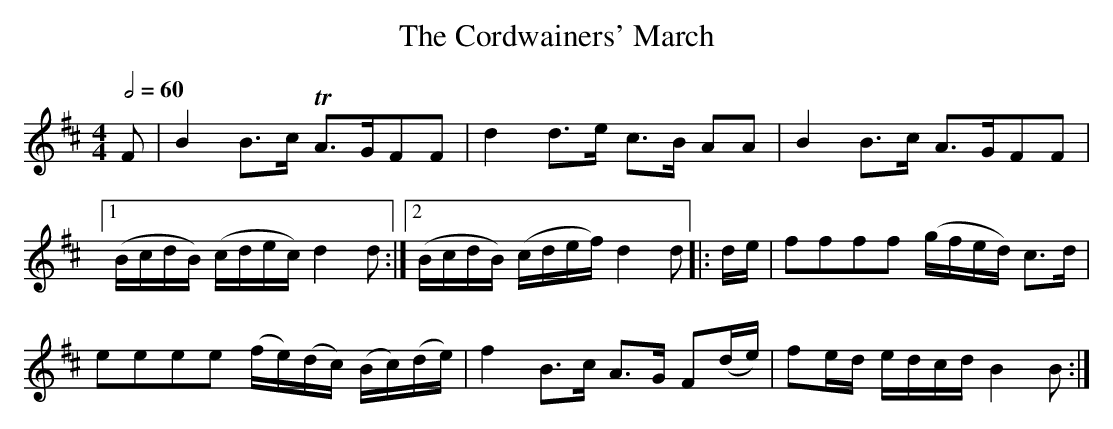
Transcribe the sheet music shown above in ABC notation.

X:1
T:The Cordwainers' March
M:4/4
L:1/8
Q:1/2=60
K:B Minor
F   |B2B>c TA>GFF        |    d2         d>e        c>B          AA         |\
     B2B>c  A>GFF        |
                          [1 (B/c/d/B/) (c/d/e/c/)  d2           d         :|\
                          [2 (B/c/d/B/) (c/d/e/f/)  d2           d         |:\
d/e/|ffff  (g/f/e/d/) c>d|
                              eeee                 (f/e/)(d/c/) (B/c/)(d/e/)|\
     f2B>c  A>G F(d/e/)  |    fe/d/      e/d/c/d/   B2           B         :|
